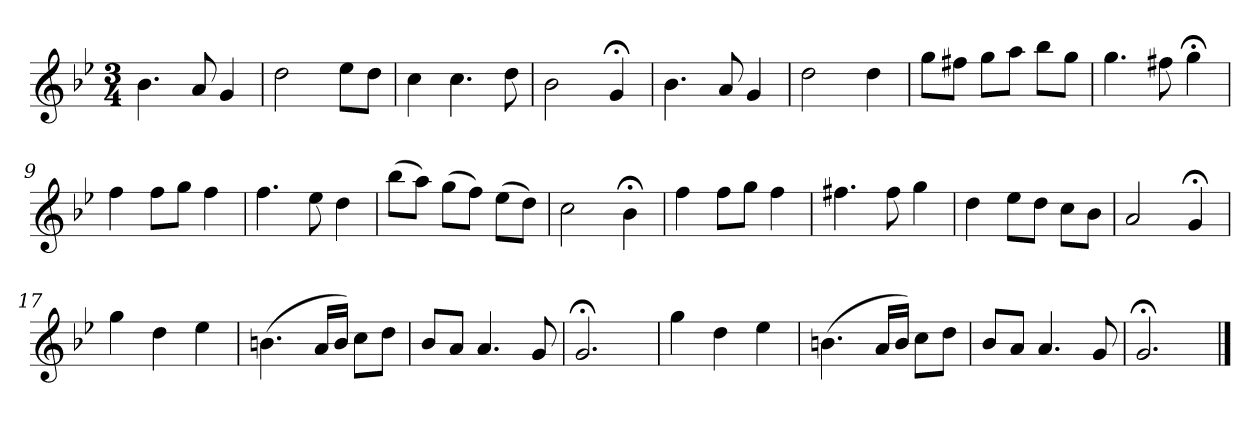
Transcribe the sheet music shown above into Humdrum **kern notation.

**kern
*part1
*staff1
*k[b-e-]
*g:
*M3/4
*MM120
=1
4.b-
8a
4g
=2
2dd
8ee-L
8ddJ
=3
4cc
4.cc
8dd
=4
2b-
4g;<
=5
4.b-
8a
4g
=6
2dd
4dd
=7
8ggL
8ff#XJ
8ggL
8aaJ
8bb-L
8ggJ
=8
4.gg
8ff#X
4gg;<
=9
4ff
8ffL
8ggJ
4ff
=10
4.ff
8ee-
4dd
=11
(8bb-L
8aaJ)
(8ggL
8ffJ)
(8ee-L
8ddJ)
=12
2cc
4b-;<
=13
4ff
8ffL
8ggJ
4ff
=14
4.ff#X
8ff#
4gg
=15
4dd
8ee-L
8ddJ
8ccL
8b-J
=16
2a
4g;<
=17
4gg
4dd
4ee-
=18
(4.bn
16aLL
16bJJ)
8ccL
8ddJ
=19
8b-L
8aJ
4.a
8g
=20
2.g;<
=21
4gg
4dd
4ee-
=22
(4.bn
16aLL
16bJJ)
8ccL
8ddJ
=23
8b-L
8aJ
4.a
8g
=24
2.g;<
==
*-
